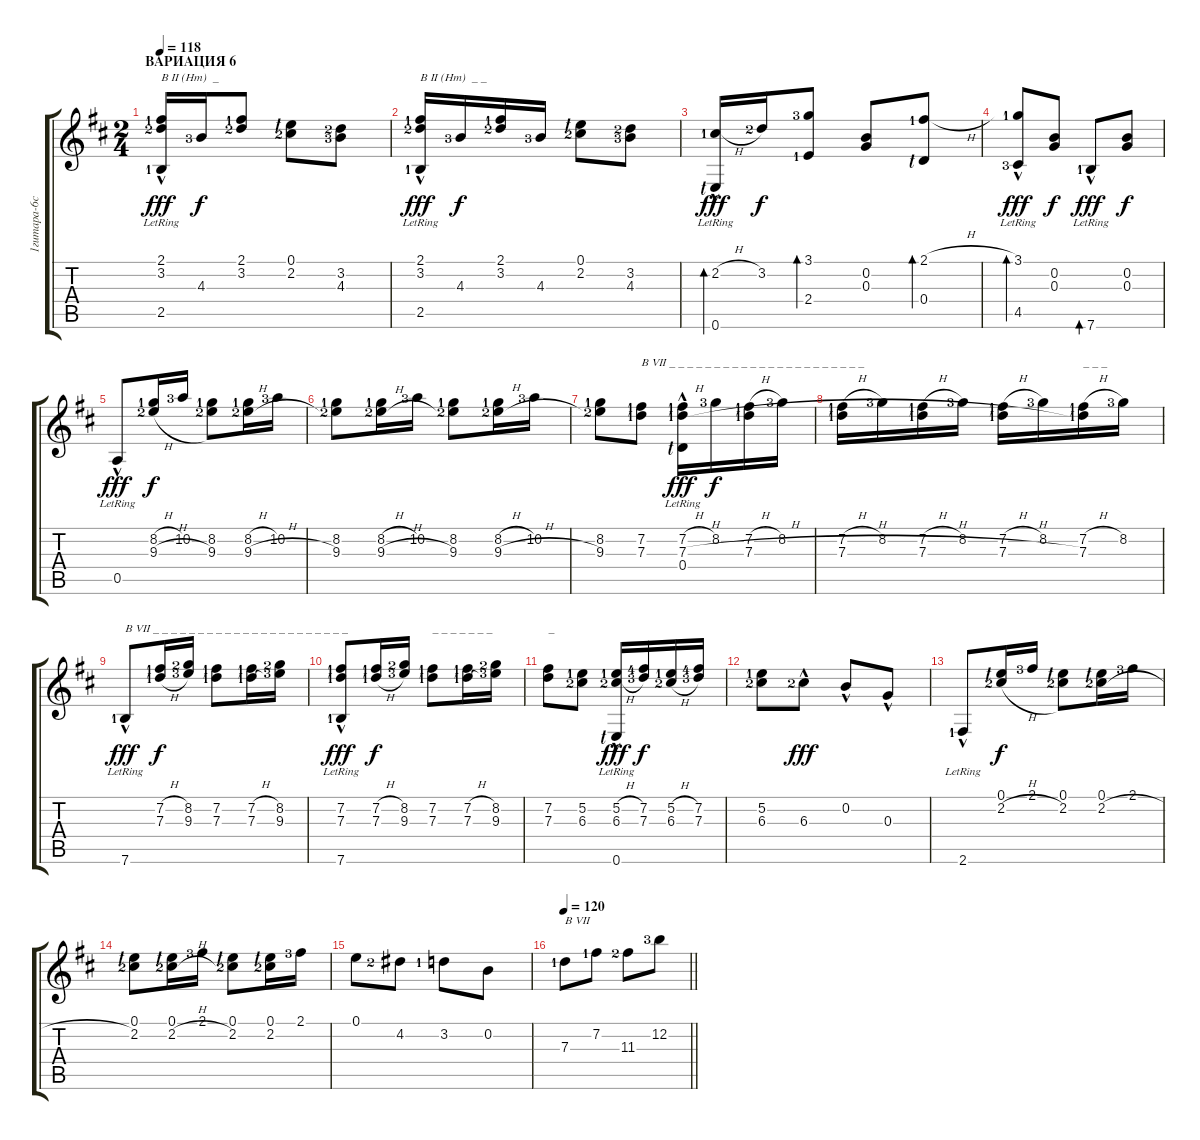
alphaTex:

\track ("1гитара-6стр" "1гитара-6с") {instrument acousticguitarnylon}
\staff {score tabs}
\tuning (E4 B3 G3 D3 A2 E2) {hide}
\ts (2 4)
\section ("" "ВАРИАЦИЯ 6")
\tempo 118
\clef g2
\ks bminor
(2.1{lf 2} 3.2{lf 3} 2.5{hac lr lf 2}).16{txt "B II (Hm)  _" dy fff} 4.3{lf 4}.16{dy f} (2.1{lf 2} 3.2{lf 3}).8 (0.1{lf 1} 2.2{lf 3}).8 (3.2{lf 3} 4.3{lf 4}).8 |
(2.1{lf 2} 3.2{lf 3} 2.5{hac lr lf 2}).16{txt "B II (Hm)  _ _" dy fff} 4.3{lf 4}.16{dy f} (2.1{lf 2} 3.2{lf 3}).16 4.3{lf 4}.16 (0.1{lf 1} 2.2{lf 3}).8 (3.2{lf 3} 4.3{lf 4}).8 |
(2.2{h lf 2} 0.6{hac lr lf 1}).16{bd 480 dy fff} 3.2{lf 3}.16{dy f} (3.1{lf 4} 2.4{lf 2}).8{bd 480} (0.2 0.3).8 (2.1{h lf 2} 0.4{lf 1}).8{bd 480} |
(3.1{lf 2} 4.5{hac lr lf 4}).8{bd 480 dy fff} (0.2 0.3).8{dy f} 7.6{hac lr lf 2}.8{bd 480 dy fff} (0.2 0.3).8{dy f} |
0.5{hac lr}.8{dy fff} (8.2{h lf 2} 9.3{h lf 3}).16{dy f} 10.2{lf 4}.16 (8.2{lf 2} 9.3{lf 3}).8 (8.2{h lf 2} 9.3{h lf 3}).16 10.2{lf 4}.16 |
(8.2{lf 2} 9.3{lf 3}).8 (8.2{h lf 2} 9.3{h lf 3}).16 10.2{lf 4}.16 (8.2{lf 2} 9.3{lf 3}).8 (8.2{h lf 2} 9.3{h lf 3}).16 10.2{lf 4}.16 |
(8.2{lf 2} 9.3{lf 3}).8 (7.2{lf 2} 7.3{lf 2}).8{txt "B VII _ _ _ _ _ _ _ _ _ _ _ _ _ _ _ _ _ _ _ _ _ _ "} (7.2{h lf 2} 7.3{h lf 2} 0.4{hac lr lf 1}).16{dy fff} 8.2{lf 4}.16{dy f} (7.2{h lf 2} 7.3{h lf 2}).16 8.2{lf 4}.16 |
(7.2{h lf 2} 7.3{h lf 2}).16 8.2{lf 4}.16 (7.2{h lf 2} 7.3{h lf 2}).16 8.2{lf 4}.16 (7.2{h lf 2} 7.3{h lf 2}).16 8.2{lf 4}.16 (7.2{h lf 2} 7.3{lf 2}).16{txt "_ _ _"} 8.2{lf 4}.16 |
7.6{hac lr lf 2}.8{txt "B VII _ _ _ _ _ _ _ _ _ _ _ _ _ _ _ _ _ _ _ _ _ _ " dy fff} (7.2{h lf 2} 7.3{h lf 2}).16{dy f} (8.2{lf 3} 9.3{lf 4}).16 (7.2{lf 2} 7.3{lf 2}).8 (7.2{h lf 2} 7.3{h lf 2}).16 (8.2{lf 3} 9.3{lf 4}).16 |
(7.2{lf 2} 7.3{lf 2} 7.6{hac lr lf 2}).8{dy fff} (7.2{h lf 2} 7.3{h lf 2}).16{dy f} (8.2{lf 3} 9.3{lf 4}).16 (7.2{lf 2} 7.3{lf 2}).8{txt "_ _ _ _ _ _ _ "} (7.2{h lf 2} 7.3{h lf 2}).16 (8.2{lf 3} 9.3{lf 4}).16 |
(7.2 7.3).8{txt "_"} (5.2{lf 2} 6.3{lf 3}).8 (5.2{h lf 2} 6.3{h lf 3} 0.6{hac lr lf 1}).16{dy fff} (7.2{lf 5} 7.3{lf 4}).16{dy f} (5.2{h lf 2} 6.3{h lf 3}).16 (7.2{lf 5} 7.3{lf 4}).16 |
(5.2{lf 2} 6.3{lf 3}).8 6.3{hac lf 3}.8{dy fff} 0.2{hac}.8 0.3{hac}.8 |
2.6{hac lr lf 2}.8 (0.1{lf 1} 2.2{h lf 3}).16{dy f} 2.1{lf 4}.16 (0.1{lf 1} 2.2{lf 3}).8 (0.1{lf 1} 2.2{h lf 3}).16 2.1{lf 4}.16 |
(0.1{lf 1} 2.2{lf 3}).8 (0.1{lf 1} 2.2{h lf 3}).16 2.1{lf 4}.16 (0.1{lf 1} 2.2{lf 3}).8 (0.1{lf 1} 2.2{lf 3}).16 2.1{lf 4}.16 |
0.1.8 4.2{lf 3}.8 3.2{lf 2}.8 0.2.8 |
\tempo 120
\barLineRight lightlight
7.3{lf 2}.8{txt "B VII"} 7.2{lf 2}.8 11.3{lf 3}.8 12.2{lf 4}.8
